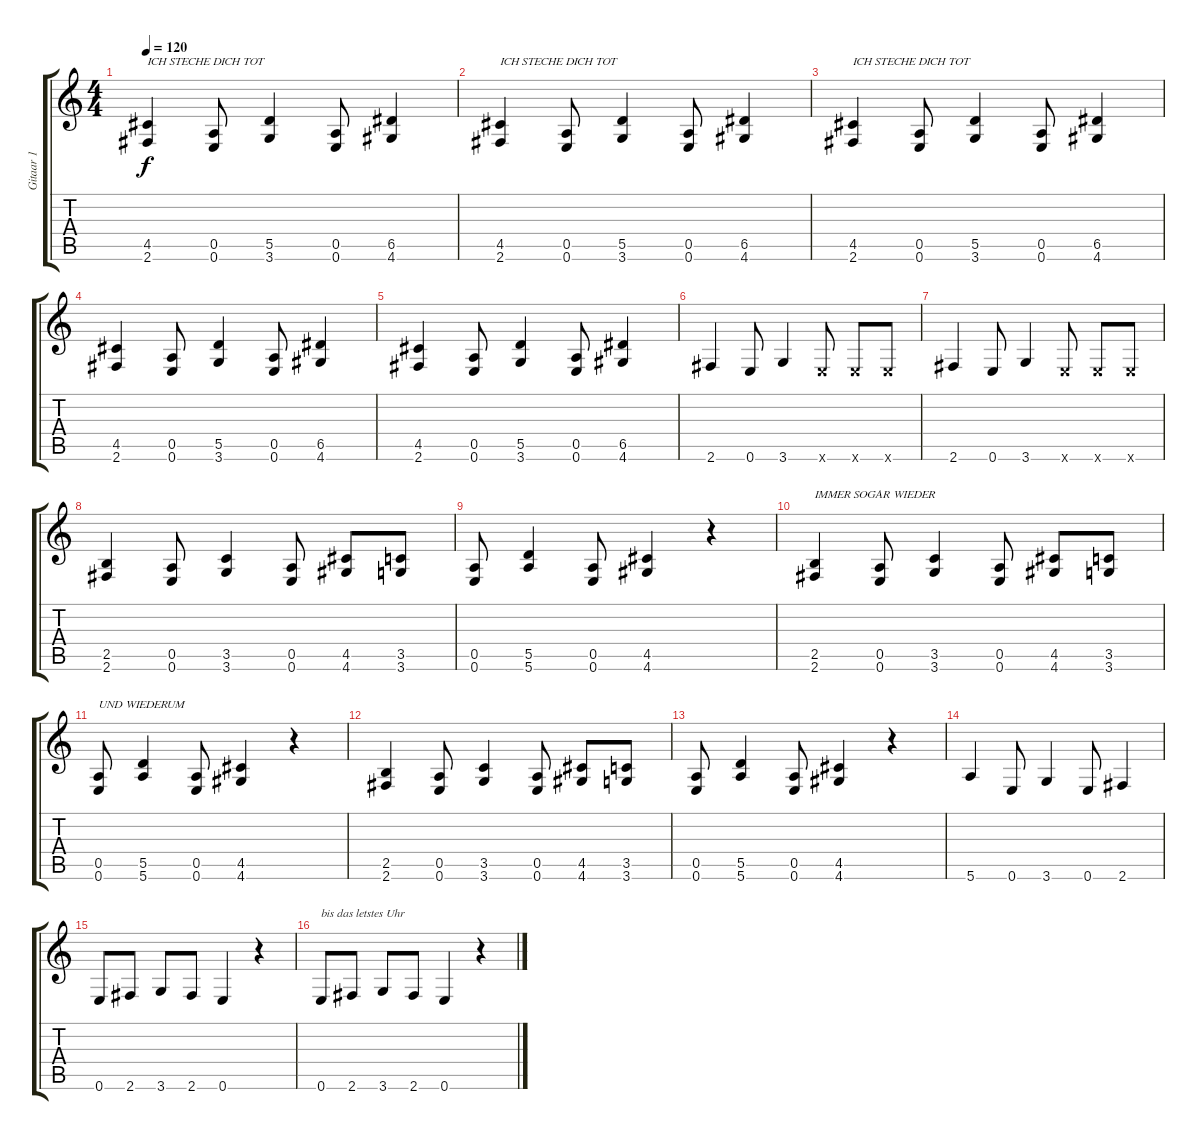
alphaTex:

\track ("Gitaar 1" "Gitaar 1") {instrument distortionguitar}
\staff {score tabs}
\tuning (E4 B3 G3 D3 A2 E2) {hide}
\ts (4 4)
\tempo 120
\clef g2
\ks c
(4.5 2.6).4{txt "ICH STECHE DICH TOT" dy f} (0.5 0.6).8 (5.5 3.6).4 (0.5 0.6).8 (6.5 4.6).4 |
(4.5 2.6).4{txt "ICH STECHE DICH TOT"} (0.5 0.6).8 (5.5 3.6).4 (0.5 0.6).8 (6.5 4.6).4 |
(4.5 2.6).4{txt "ICH STECHE DICH TOT"} (0.5 0.6).8 (5.5 3.6).4 (0.5 0.6).8 (6.5 4.6).4 |
(4.5 2.6).4 (0.5 0.6).8 (5.5 3.6).4 (0.5 0.6).8 (6.5 4.6).4 |
(4.5 2.6).4 (0.5 0.6).8 (5.5 3.6).4 (0.5 0.6).8 (6.5 4.6).4 |
2.6.4 0.6.8 3.6.4 0.6{x}.8 0.6{x}.8 0.6{x}.8 |
2.6.4 0.6.8 3.6.4 0.6{x}.8 0.6{x}.8 0.6{x}.8 |
(2.5 2.6).4 (0.5 0.6).8 (3.5 3.6).4 (0.5 0.6).8 (4.5 4.6).8 (3.5 3.6).8 |
(0.5 0.6).8 (5.5 5.6).4 (0.5 0.6).8 (4.5 4.6).4 r.4 |
(2.5 2.6).4{txt "IMMER SOGAR WIEDER "} (0.5 0.6).8 (3.5 3.6).4 (0.5 0.6).8 (4.5 4.6).8 (3.5 3.6).8 |
(0.5 0.6).8{txt "UND WIEDERUM"} (5.5 5.6).4 (0.5 0.6).8 (4.5 4.6).4 r.4 |
(2.5 2.6).4 (0.5 0.6).8 (3.5 3.6).4 (0.5 0.6).8 (4.5 4.6).8 (3.5 3.6).8 |
(0.5 0.6).8 (5.5 5.6).4 (0.5 0.6).8 (4.5 4.6).4 r.4 |
5.6.4 0.6.8 3.6.4 0.6.8 2.6.4 |
0.6.8 2.6.8 3.6.8 2.6.8 0.6.4 r.4 |
0.6.8{txt "bis das letstes Uhr"} 2.6.8 3.6.8 2.6.8 0.6.4 r.4
